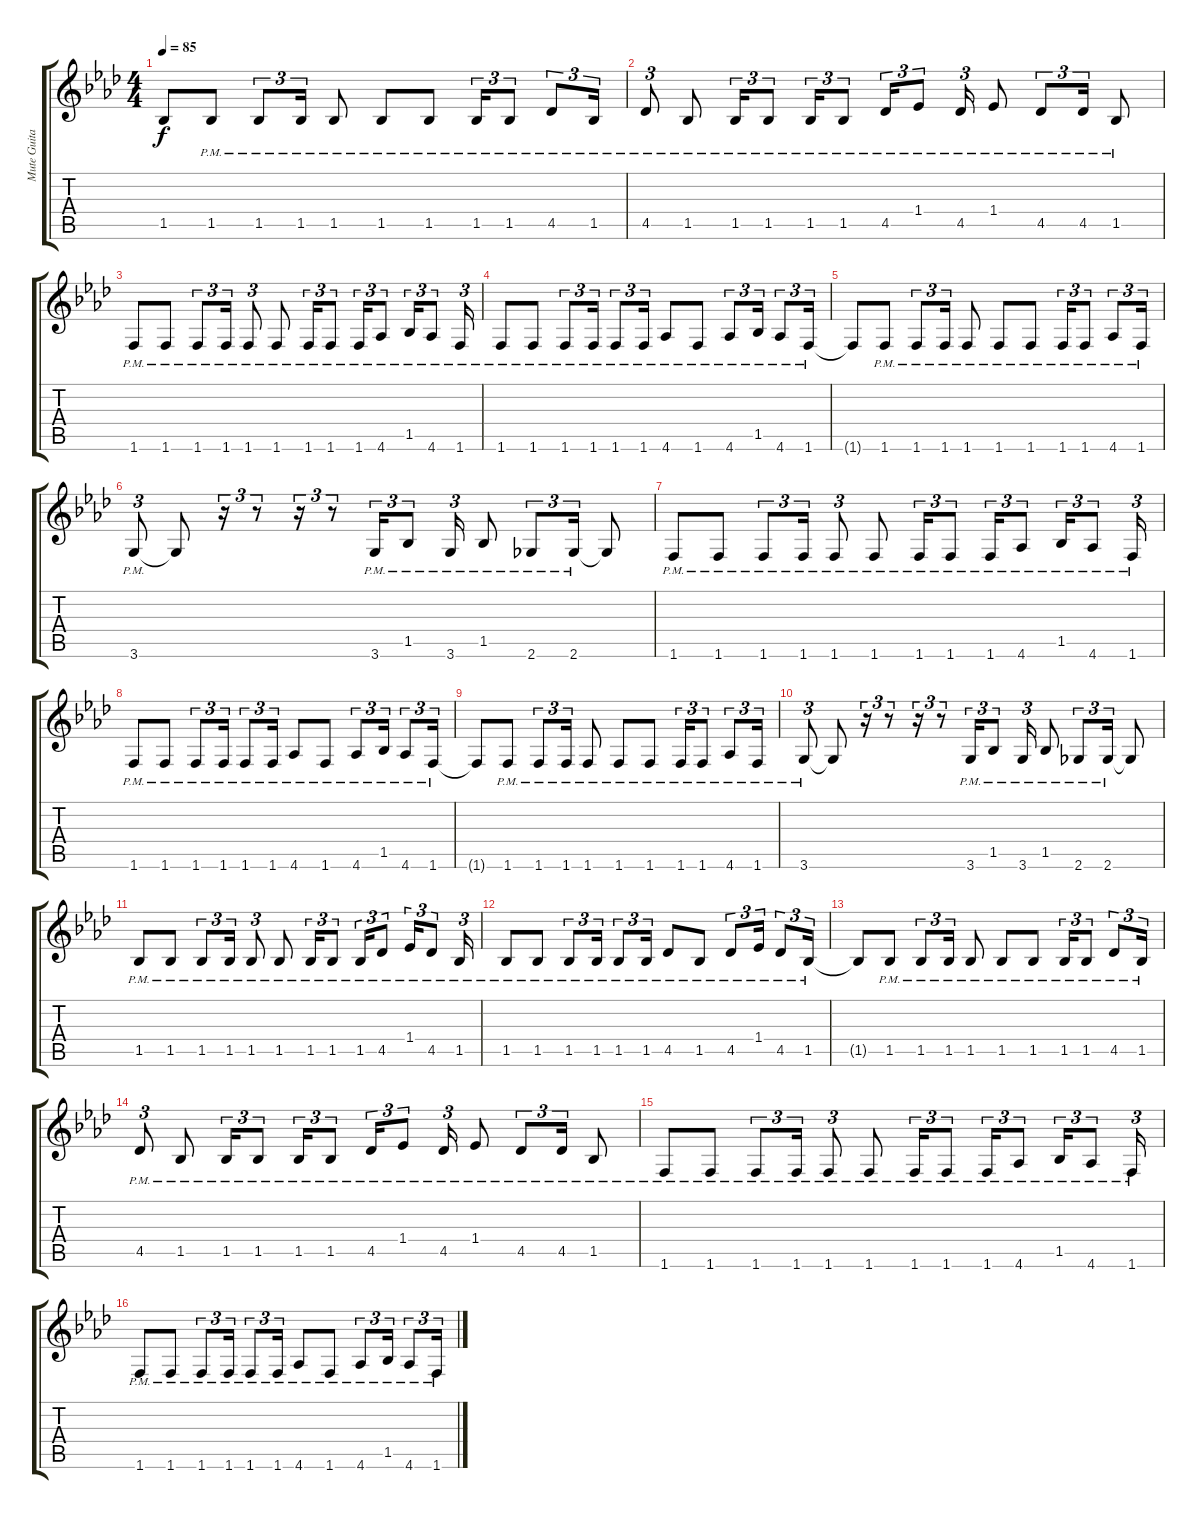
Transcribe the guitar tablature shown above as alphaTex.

\track ("Mute Guitar" "Mute Guita") {instrument electricguitarclean}
\staff {score tabs}
\tuning (E4 B3 G3 D3 A2 E2) {hide}
\ts (4 4)
\tempo 85
\clef g2
\ks ab
1.5{t}.8{dy f} 1.5{pm}.8 1.5{pm}.8{tu (3 2)} 1.5{pm}.16{tu (3 2)} 1.5{pm}.8 1.5{pm}.8 1.5{pm}.8 1.5{pm}.16{tu (3 2)} 1.5{pm}.8{tu (3 2)} 4.5{pm}.8{tu (3 2)} 1.5{pm}.16{tu (3 2)} |
4.5{pm}.8{tu (3 2)} 1.5{pm}.8 1.5{pm}.16{tu (3 2)} 1.5{pm}.8{tu (3 2)} 1.5{pm}.16{tu (3 2)} 1.5{pm}.8{tu (3 2)} 4.5{pm}.16{tu (3 2)} 1.4{pm}.8{tu (3 2)} 4.5{pm}.16{tu (3 2)} 1.4{pm}.8 4.5{pm}.8{tu (3 2)} 4.5{pm}.16{tu (3 2)} 1.5{pm}.8 |
1.6{pm}.8 1.6{pm}.8 1.6{pm}.8{tu (3 2)} 1.6{pm}.16{tu (3 2)} 1.6{pm}.8{tu (3 2)} 1.6{pm}.8 1.6{pm}.16{tu (3 2)} 1.6{pm}.8{tu (3 2)} 1.6{pm}.16{tu (3 2)} 4.6{pm}.8{tu (3 2)} 1.5{pm}.16{tu (3 2)} 4.6{pm}.8{tu (3 2)} 1.6{pm}.16{tu (3 2)} |
1.6{pm}.8 1.6{pm}.8 1.6{pm}.8{tu (3 2)} 1.6{pm}.16{tu (3 2)} 1.6{pm}.8{tu (3 2)} 1.6{pm}.16{tu (3 2)} 4.6{pm}.8 1.6{pm}.8 4.6{pm}.8{tu (3 2)} 1.5{pm}.16{tu (3 2)} 4.6{pm}.8{tu (3 2)} 1.6{pm}.16{tu (3 2)} |
1.6{t}.8 1.6{pm}.8 1.6{pm}.8{tu (3 2)} 1.6{pm}.16{tu (3 2)} 1.6{pm}.8 1.6{pm}.8 1.6{pm}.8 1.6{pm}.16{tu (3 2)} 1.6{pm}.8{tu (3 2)} 4.6{pm}.8{tu (3 2)} 1.6{pm}.16{tu (3 2)} |
3.6{pm}.8{tu (3 2)} 3.6{t}.8 r.16{tu (3 2)} r.8{tu (3 2)} r.16{tu (3 2)} r.8{tu (3 2)} 3.6{pm}.16{tu (3 2)} 1.5{pm}.8{tu (3 2)} 3.6{pm}.16{tu (3 2)} 1.5{pm}.8 2.6{pm}.8{tu (3 2)} 2.6{pm}.16{tu (3 2)} 2.6{t}.8 |
1.6{pm}.8 1.6{pm}.8 1.6{pm}.8{tu (3 2)} 1.6{pm}.16{tu (3 2)} 1.6{pm}.8{tu (3 2)} 1.6{pm}.8 1.6{pm}.16{tu (3 2)} 1.6{pm}.8{tu (3 2)} 1.6{pm}.16{tu (3 2)} 4.6{pm}.8{tu (3 2)} 1.5{pm}.16{tu (3 2)} 4.6{pm}.8{tu (3 2)} 1.6{pm}.16{tu (3 2)} |
1.6{pm}.8 1.6{pm}.8 1.6{pm}.8{tu (3 2)} 1.6{pm}.16{tu (3 2)} 1.6{pm}.8{tu (3 2)} 1.6{pm}.16{tu (3 2)} 4.6{pm}.8 1.6{pm}.8 4.6{pm}.8{tu (3 2)} 1.5{pm}.16{tu (3 2)} 4.6{pm}.8{tu (3 2)} 1.6{pm}.16{tu (3 2)} |
1.6{t}.8 1.6{pm}.8 1.6{pm}.8{tu (3 2)} 1.6{pm}.16{tu (3 2)} 1.6{pm}.8 1.6{pm}.8 1.6{pm}.8 1.6{pm}.16{tu (3 2)} 1.6{pm}.8{tu (3 2)} 4.6{pm}.8{tu (3 2)} 1.6{pm}.16{tu (3 2)} |
3.6{pm}.8{tu (3 2)} 3.6{t}.8 r.16{tu (3 2)} r.8{tu (3 2)} r.16{tu (3 2)} r.8{tu (3 2)} 3.6{pm}.16{tu (3 2)} 1.5{pm}.8{tu (3 2)} 3.6{pm}.16{tu (3 2)} 1.5{pm}.8 2.6{pm}.8{tu (3 2)} 2.6{pm}.16{tu (3 2)} 2.6{t}.8 |
1.5{pm}.8 1.5{pm}.8 1.5{pm}.8{tu (3 2)} 1.5{pm}.16{tu (3 2)} 1.5{pm}.8{tu (3 2)} 1.5{pm}.8 1.5{pm}.16{tu (3 2)} 1.5{pm}.8{tu (3 2)} 1.5{pm}.16{tu (3 2)} 4.5{pm}.8{tu (3 2)} 1.4{pm}.16{tu (3 2)} 4.5{pm}.8{tu (3 2)} 1.5{pm}.16{tu (3 2)} |
1.5{pm}.8 1.5{pm}.8 1.5{pm}.8{tu (3 2)} 1.5{pm}.16{tu (3 2)} 1.5{pm}.8{tu (3 2)} 1.5{pm}.16{tu (3 2)} 4.5{pm}.8 1.5{pm}.8 4.5{pm}.8{tu (3 2)} 1.4{pm}.16{tu (3 2)} 4.5{pm}.8{tu (3 2)} 1.5{pm}.16{tu (3 2)} |
1.5{t}.8 1.5{pm}.8 1.5{pm}.8{tu (3 2)} 1.5{pm}.16{tu (3 2)} 1.5{pm}.8 1.5{pm}.8 1.5{pm}.8 1.5{pm}.16{tu (3 2)} 1.5{pm}.8{tu (3 2)} 4.5{pm}.8{tu (3 2)} 1.5{pm}.16{tu (3 2)} |
4.5{pm}.8{tu (3 2)} 1.5{pm}.8 1.5{pm}.16{tu (3 2)} 1.5{pm}.8{tu (3 2)} 1.5{pm}.16{tu (3 2)} 1.5{pm}.8{tu (3 2)} 4.5{pm}.16{tu (3 2)} 1.4{pm}.8{tu (3 2)} 4.5{pm}.16{tu (3 2)} 1.4{pm}.8 4.5{pm}.8{tu (3 2)} 4.5{pm}.16{tu (3 2)} 1.5{pm}.8 |
1.6{pm}.8 1.6{pm}.8 1.6{pm}.8{tu (3 2)} 1.6{pm}.16{tu (3 2)} 1.6{pm}.8{tu (3 2)} 1.6{pm}.8 1.6{pm}.16{tu (3 2)} 1.6{pm}.8{tu (3 2)} 1.6{pm}.16{tu (3 2)} 4.6{pm}.8{tu (3 2)} 1.5{pm}.16{tu (3 2)} 4.6{pm}.8{tu (3 2)} 1.6{pm}.16{tu (3 2)} |
1.6{pm}.8 1.6{pm}.8 1.6{pm}.8{tu (3 2)} 1.6{pm}.16{tu (3 2)} 1.6{pm}.8{tu (3 2)} 1.6{pm}.16{tu (3 2)} 4.6{pm}.8 1.6{pm}.8 4.6{pm}.8{tu (3 2)} 1.5{pm}.16{tu (3 2)} 4.6{pm}.8{tu (3 2)} 1.6{pm}.16{tu (3 2)}
